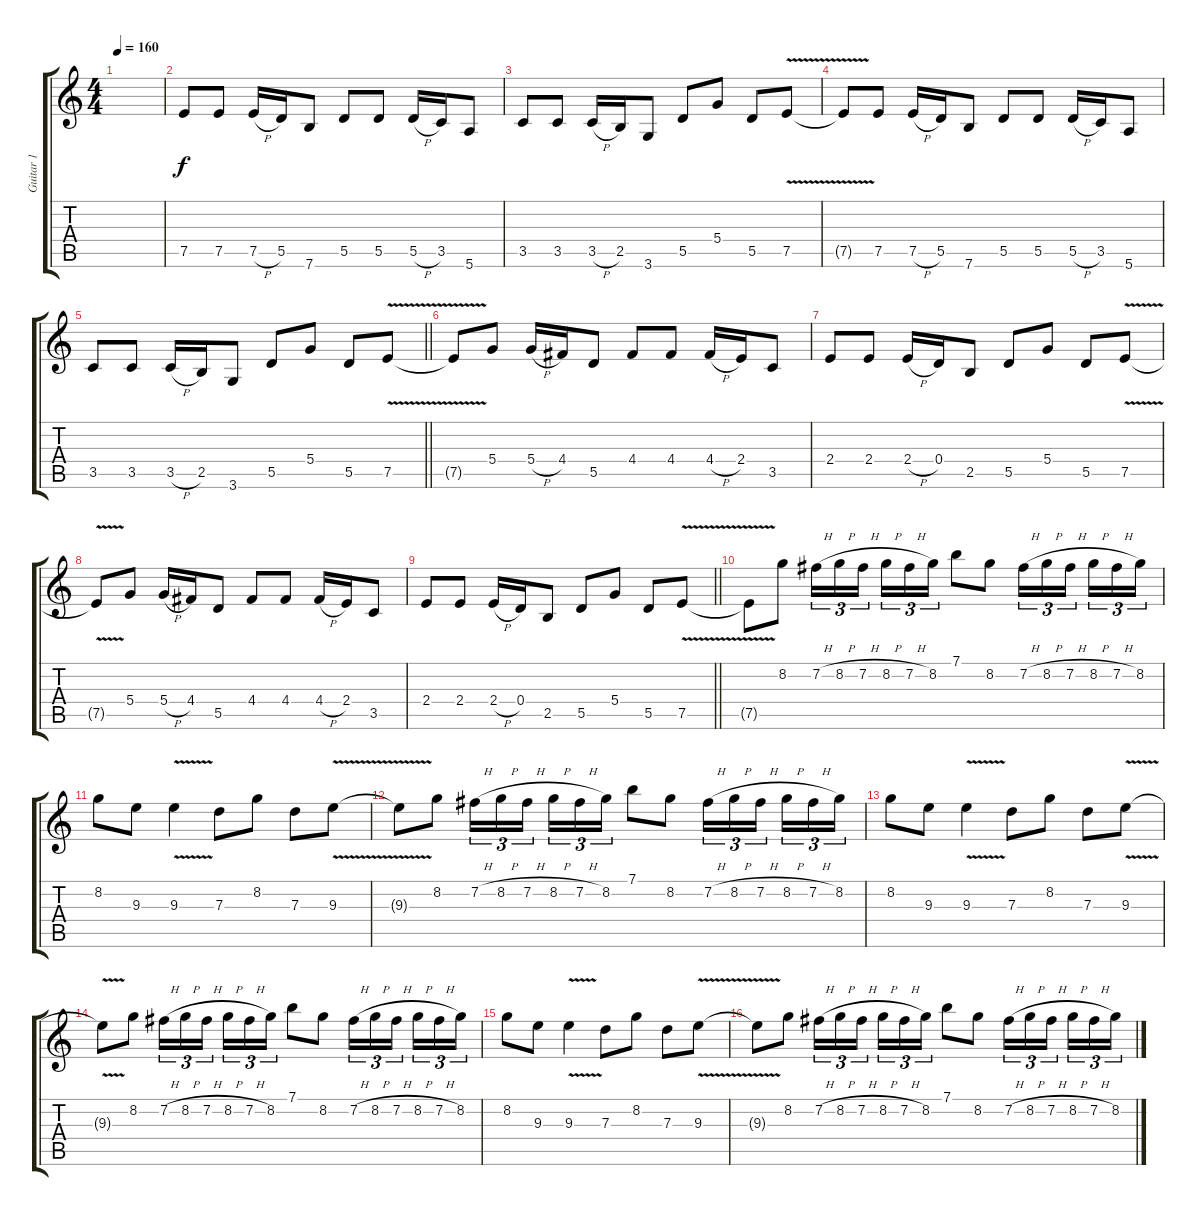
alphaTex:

\track ("Guitar 1" "Guitar 1") {instrument distortionguitar}
\staff {score tabs}
\tuning (E4 B3 G3 D3 A2 E2) {hide}
\ts (4 4)
\tempo 160
\clef g2
\ks c
|
7.5.8 7.5.8 7.5{h}.16 5.5.16 7.6.8 5.5.8 5.5.8 5.5{h}.16 3.5.16 5.6.8 |
3.5.8 3.5.8 3.5{h}.16 2.5.16 3.6.8 5.5.8 5.4.8 5.5.8 7.5{v}.8 |
7.5{t}.8 7.5.8 7.5{h}.16 5.5.16 7.6.8 5.5.8 5.5.8 5.5{h}.16 3.5.16 5.6.8 |
\barLineRight lightlight
3.5.8 3.5.8 3.5{h}.16 2.5.16 3.6.8 5.5.8 5.4.8 5.5.8 7.5{v}.8 |
7.5{t}.8 5.4.8 5.4{h}.16 4.4.16 5.5.8 4.4.8 4.4.8 4.4{h}.16 2.4.16 3.5.8 |
2.4.8 2.4.8 2.4{h}.16 0.4.16 2.5.8 5.5.8 5.4.8 5.5.8 7.5{v}.8 |
7.5{t}.8 5.4.8 5.4{h}.16 4.4.16 5.5.8 4.4.8 4.4.8 4.4{h}.16 2.4.16 3.5.8 |
\barLineRight lightlight
2.4.8 2.4.8 2.4{h}.16 0.4.16 2.5.8 5.5.8 5.4.8 5.5.8 7.5{v}.8 |
7.5{t}.8 8.2.8 7.2{h}.16{tu (3 2)} 8.2{h}.16{tu (3 2)} 7.2{h}.16{tu (3 2) beam splitsecondary} 8.2{h}.16{tu (3 2)} 7.2{h}.16{tu (3 2)} 8.2.16{tu (3 2)} 7.1.8 8.2.8 7.2{h}.16{tu (3 2)} 8.2{h}.16{tu (3 2)} 7.2{h}.16{tu (3 2) beam splitsecondary} 8.2{h}.16{tu (3 2)} 7.2{h}.16{tu (3 2)} 8.2.16{tu (3 2)} |
8.2.8 9.3.8 9.3{v}.4 7.3.8 8.2.8 7.3.8 9.3{v}.8 |
9.3{t}.8 8.2.8 7.2{h}.16{tu (3 2)} 8.2{h}.16{tu (3 2)} 7.2{h}.16{tu (3 2) beam splitsecondary} 8.2{h}.16{tu (3 2)} 7.2{h}.16{tu (3 2)} 8.2.16{tu (3 2)} 7.1.8 8.2.8 7.2{h}.16{tu (3 2)} 8.2{h}.16{tu (3 2)} 7.2{h}.16{tu (3 2) beam splitsecondary} 8.2{h}.16{tu (3 2)} 7.2{h}.16{tu (3 2)} 8.2.16{tu (3 2)} |
8.2.8 9.3.8 9.3{v}.4 7.3.8 8.2.8 7.3.8 9.3{v}.8 |
9.3{t}.8 8.2.8 7.2{h}.16{tu (3 2)} 8.2{h}.16{tu (3 2)} 7.2{h}.16{tu (3 2) beam splitsecondary} 8.2{h}.16{tu (3 2)} 7.2{h}.16{tu (3 2)} 8.2.16{tu (3 2)} 7.1.8 8.2.8 7.2{h}.16{tu (3 2)} 8.2{h}.16{tu (3 2)} 7.2{h}.16{tu (3 2) beam splitsecondary} 8.2{h}.16{tu (3 2)} 7.2{h}.16{tu (3 2)} 8.2.16{tu (3 2)} |
8.2.8 9.3.8 9.3{v}.4 7.3.8 8.2.8 7.3.8 9.3{v}.8 |
9.3{t}.8 8.2.8 7.2{h}.16{tu (3 2)} 8.2{h}.16{tu (3 2)} 7.2{h}.16{tu (3 2) beam splitsecondary} 8.2{h}.16{tu (3 2)} 7.2{h}.16{tu (3 2)} 8.2.16{tu (3 2)} 7.1.8 8.2.8 7.2{h}.16{tu (3 2)} 8.2{h}.16{tu (3 2)} 7.2{h}.16{tu (3 2) beam splitsecondary} 8.2{h}.16{tu (3 2)} 7.2{h}.16{tu (3 2)} 8.2.16{tu (3 2)}
